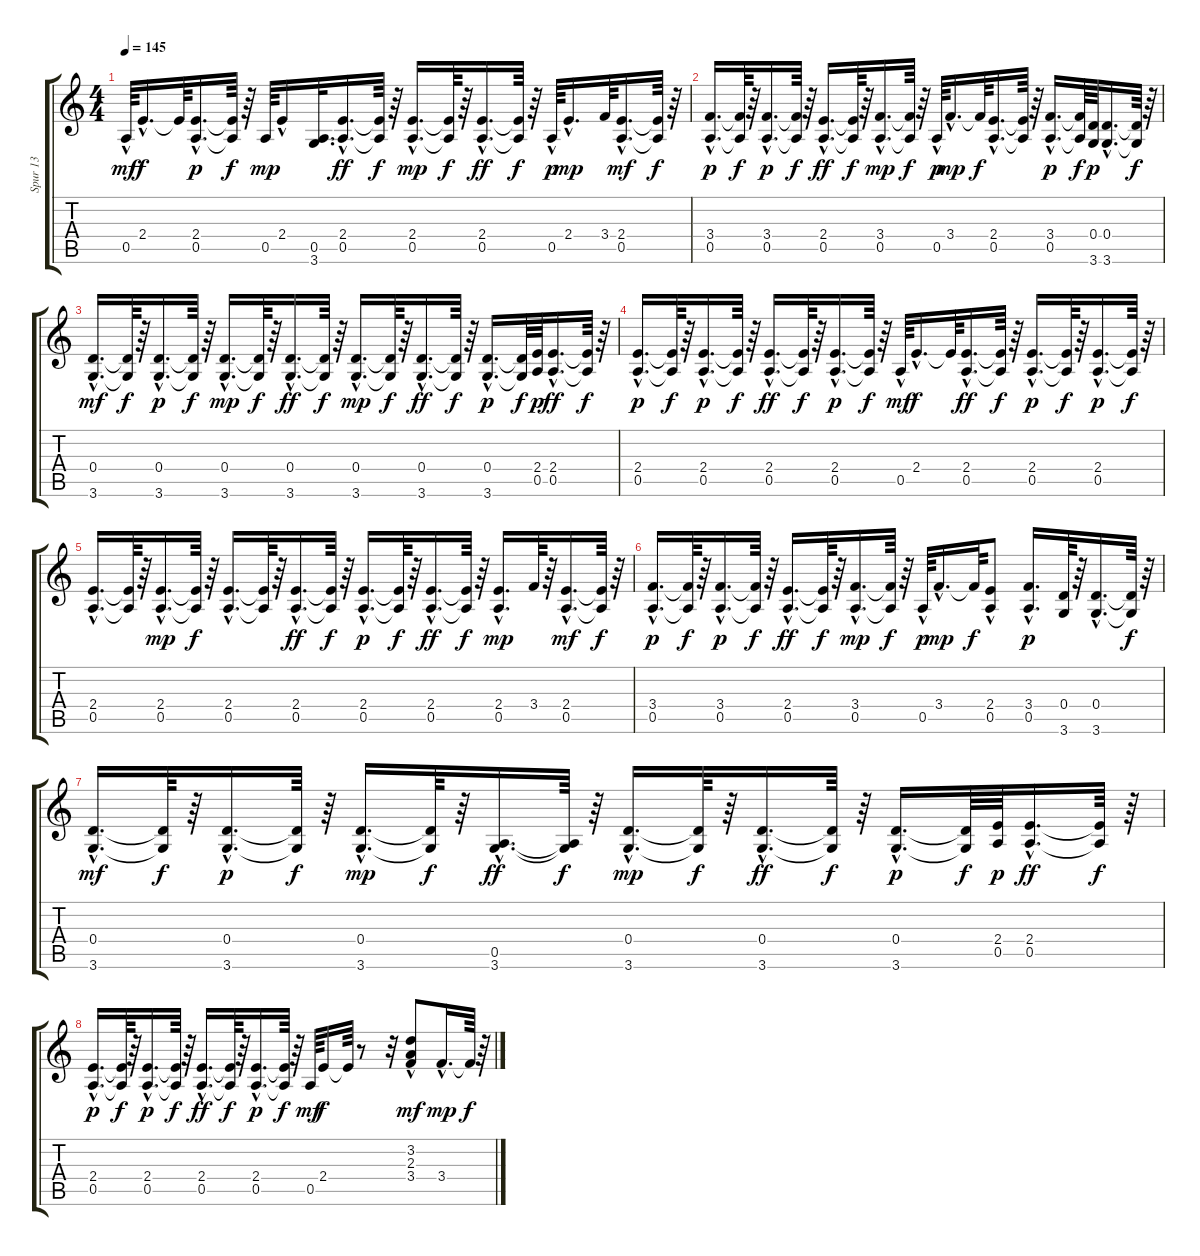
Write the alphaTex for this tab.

\track ("Spur 13" "Spur 13") {instrument electricguitarclean}
\staff {score tabs}
\tuning (E4 B3 G3 D3 A2 E2) {hide}
\ts (4 4)
\tempo 145
\clef g2
\ks c
0.5{hac}.64{dy mf} 2.4{hac}.16{d dy f} 2.4{t}.64 (2.4{hac} 0.5{hac}).16{d dy p} (2.4{t} 0.5{t}).64{dy f} r.64 0.5.64{dy mp} 2.4{hac}.16 (0.5 3.6).32{d} (2.4{hac} 0.5{hac}).16{d dy ff} (2.4{t} 0.5{t}).64{dy f} r.64 (2.4{hac} 0.5{hac}).16{d dy mp} (2.4{t} 0.5{t}).64{dy f} r.64 (2.4{hac} 0.5{hac}).16{d dy ff} (2.4{t} 0.5{t}).64{dy f} r.64 0.5{hac}.64{dy p} 2.4{hac}.16{d dy mp} 3.4.64 (2.4{hac} 0.5{hac}).16{d dy mf} (2.4{t} 0.5{t}).64{dy f} r.64 |
(3.4{hac} 0.5{hac}).16{d dy p} (3.4{t} 0.5{t}).64{dy f} r.64 (3.4{hac} 0.5{hac}).16{d dy p} (3.4{t} 0.5{t}).64{dy f} r.64 (2.4{hac} 0.5{hac}).16{d dy ff} (2.4{t} 0.5{t}).64{dy f} r.64 (3.4{hac} 0.5{hac}).16{d dy mp} (3.4{t} 0.5{t}).64{dy f} r.64 0.5{hac}.64{dy p} 3.4{hac}.16{d dy mp} 3.4{t}.64{dy f} (2.4{hac} 0.5{hac}).16{d} (2.4{t} 0.5{t}).64 r.64 (3.4{hac} 0.5{hac}).16{d dy p} (3.4{t} 0.5{t}).64{dy f} (0.4 3.6).64{dy p} (0.4{hac} 3.6{hac}).16{d} (0.4{t} 3.6{t}).64{dy f} r.64 |
(0.4{hac} 3.6{hac}).16{d dy mf} (0.4{t} 3.6{t}).64{dy f} r.64 (0.4{hac} 3.6{hac}).16{d dy p} (0.4{t} 3.6{t}).64{dy f} r.64 (0.4{hac} 3.6{hac}).16{d dy mp} (0.4{t} 3.6{t}).64{dy f} r.64 (0.4{hac} 3.6{hac}).16{d dy ff} (0.4{t} 3.6{t}).64{dy f} r.64 (0.4{hac} 3.6{hac}).16{d dy mp} (0.4{t} 3.6{t}).64{dy f} r.64 (0.4{hac} 3.6{hac}).16{d dy ff} (0.4{t} 3.6{t}).64{dy f} r.64 (0.4{hac} 3.6{hac}).16{d dy p} (0.4{t} 3.6{t}).64{dy f} (2.4 0.5).64{dy p} (2.4{hac} 0.5{hac}).16{d dy ff} (2.4{t} 0.5{t}).64{dy f} r.64 |
(2.4{hac} 0.5{hac}).16{d dy p} (2.4{t} 0.5{t}).64{dy f} r.64 (2.4{hac} 0.5{hac}).16{d dy p} (2.4{t} 0.5{t}).64{dy f} r.64 (2.4{hac} 0.5{hac}).16{d dy ff} (2.4{t} 0.5{t}).64{dy f} r.64 (2.4{hac} 0.5{hac}).16{d dy p} (2.4{t} 0.5{t}).64{dy f} r.64 0.5{hac}.64{dy mf} 2.4{hac}.16{d dy f} 2.4{t}.64 (2.4{hac} 0.5{hac}).16{d dy ff} (2.4{t} 0.5{t}).64{dy f} r.64 (2.4{hac} 0.5{hac}).16{d dy p} (2.4{t} 0.5{t}).64{dy f} r.64 (2.4{hac} 0.5{hac}).16{d dy p} (2.4{t} 0.5{t}).64{dy f} r.64 |
(2.4{hac} 0.5{hac}).16{d} (2.4{t} 0.5{t}).64 r.64 (2.4{hac} 0.5{hac}).16{d dy mp} (2.4{t} 0.5{t}).64{dy f} r.64 (2.4{hac} 0.5{hac}).16{d} (2.4{t} 0.5{t}).64 r.64 (2.4{hac} 0.5{hac}).16{d dy ff} (2.4{t} 0.5{t}).64{dy f} r.64 (2.4{hac} 0.5{hac}).16{d dy p} (2.4{t} 0.5{t}).64{dy f} r.64 (2.4{hac} 0.5{hac}).16{d dy ff} (2.4{t} 0.5{t}).64{dy f} r.64 (2.4{hac} 0.5{hac}).16{d dy mp} 3.4.64 r.64 (2.4{hac} 0.5{hac}).16{d dy mf} (2.4{t} 0.5{t}).64{dy f} r.64 |
(3.4{hac} 0.5{hac}).16{d dy p} (3.4{t} 0.5{t}).64{dy f} r.64 (3.4{hac} 0.5{hac}).16{d dy p} (3.4{t} 0.5{t}).64{dy f} r.64 (2.4{hac} 0.5{hac}).16{d dy ff} (2.4{t} 0.5{t}).64{dy f} r.64 (3.4{hac} 0.5{hac}).16{d dy mp} (3.4{t} 0.5{t}).64{dy f} r.64 0.5{hac}.64{dy p} 3.4{hac}.16{d dy mp} 3.4{t}.64{dy f} (2.4 0.5{hac}).8 (3.4{hac} 0.5).16{d dy p} (0.4 3.6).64 r.64 (0.4{hac} 3.6{hac}).16{d} (0.4{t} 3.6{t}).64{dy f} r.64 |
(0.4{hac} 3.6{hac}).16{d dy mf} (0.4{t} 3.6{t}).64{dy f} r.64 (0.4{hac} 3.6{hac}).16{d dy p} (0.4{t} 3.6{t}).64{dy f} r.64 (0.4{hac} 3.6{hac}).16{d dy mp} (0.4{t} 3.6{t}).64{dy f} r.64 (0.5{hac} 3.6{hac}).16{d dy ff} (0.5{t} 3.6{t}).64{dy f} r.64 (0.4{hac} 3.6{hac}).16{d dy mp} (0.4{t} 3.6{t}).64{dy f} r.64 (0.4{hac} 3.6{hac}).16{d dy ff} (0.4{t} 3.6{t}).64{dy f} r.64 (0.4{hac} 3.6{hac}).16{d dy p} (0.4{t} 3.6{t}).64{dy f} (2.4 0.5).64{dy p} (2.4{hac} 0.5{hac}).16{d dy ff} (2.4{t} 0.5{t}).64{dy f} r.64 |
(2.4{hac} 0.5{hac}).16{d dy p} (2.4{t} 0.5{t}).64{dy f} r.64 (2.4{hac} 0.5{hac}).16{d dy p} (2.4{t} 0.5{t}).64{dy f} r.64 (2.4{hac} 0.5{hac}).16{d dy ff} (2.4{t} 0.5{t}).64{dy f} r.64 (2.4{hac} 0.5{hac}).16{d dy p} (2.4{t} 0.5{t}).64{dy f} r.64 0.5.64{dy mf} 2.4.16{dy f} 2.4{t}.64 r.8 r.32 (3.2{hac} 2.3 3.4).8{dy mf} 3.4{hac}.16{d dy mp} 3.4{t}.64{dy f} r.64
